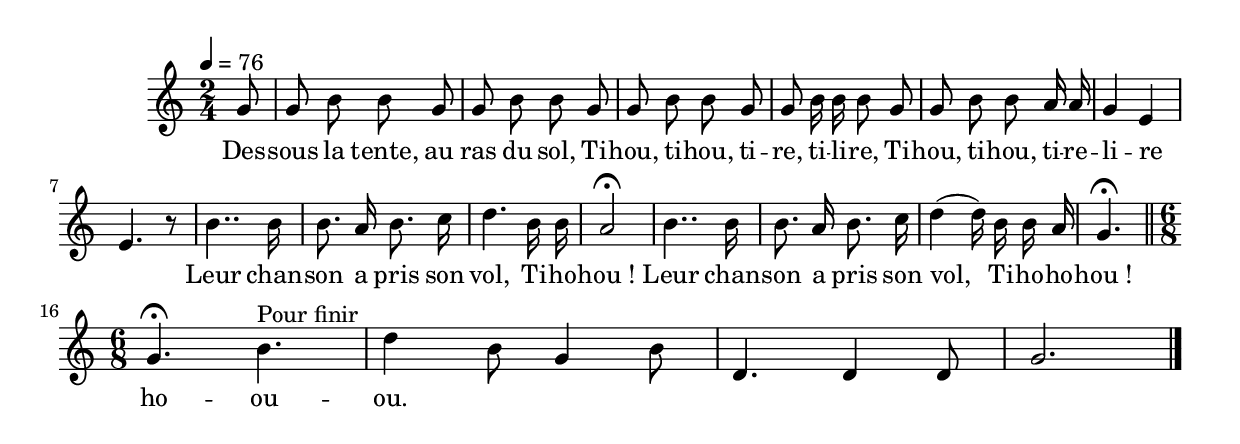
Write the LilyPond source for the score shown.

\version "2.12.1"
\include "italiano.ly"

\header {
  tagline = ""
  composer = ""
}                                        

MetriqueArmure = {
  \tempo 4=76
  \time 2/4
  \key do \major
}

italique = { \override Score . LyricText #'font-shape = #'italic }

MusiqueTheme = \relative do'' {
	\partial 8 sol8
	sol8 si si sol
	sol8 si si sol
	sol8 si si sol
	sol8 si16 si si8 sol
	sol8 si si la16 la
	sol4 mi
	mi4. r8
	si'4.. si16
	si8. la16 si8. do16
	re4. si16 si
	la2\fermata
	si4.. si16
	si8. la16 si8. do16
	re4( re16) si si la
	\partial 8*3 sol4.\fermata \bar "||" \break
	\time 6/8 sol4.\fermata si^"Pour finir"
	re4 si8 sol4 si8
	re,4. re4 re8
	sol2. \bar "|."
}

Paroles = \lyricmode {
	Des -- sous la tente, au ras du sol,
	Ti -- hou, ti -- hou, ti -- re, ti -- li -- re,
	Ti -- hou, ti -- hou, ti -- re -- li -- re _
	Leur chan -- son a pris son vol,
	Ti -- ho -- hou_!
	Leur chan -- son a pris son vol,
	Ti -- ho -- ho -- hou_!
	
	ho -- ou -- ou.
}

\score{
    \new Staff <<
      \set Staff.midiInstrument = "flute"
      \new Voice = "theme" {
	\autoBeamOff
	\MetriqueArmure
	\MusiqueTheme
      }
      \new Lyrics \lyricsto theme {
	\Paroles
      }                       
    >>
\layout{}
\midi{}
}
